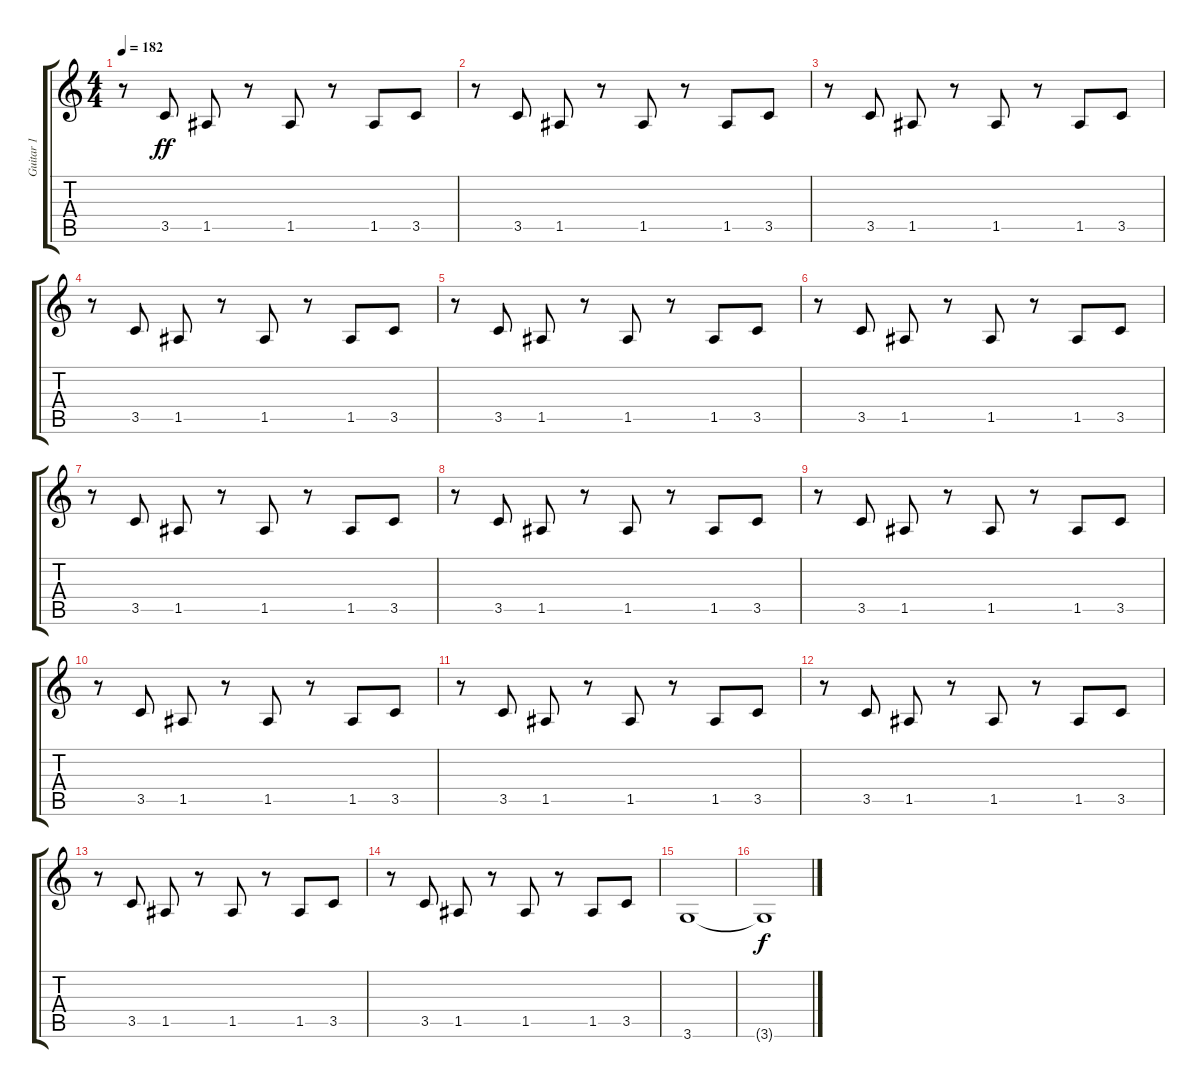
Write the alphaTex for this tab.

\track ("Guitar 1" "Guitar 1") {instrument distortionguitar}
\staff {score tabs}
\tuning (E4 B3 G3 D3 A2 E2) {hide}
\ts (4 4)
\tempo 182
\clef g2
\ks c
r.8{dy ff instrument distortionguitar} 3.5.8 1.5.8 r.8 1.5.8 r.8 1.5.8 3.5.8 |
r.8 3.5.8 1.5.8 r.8 1.5.8 r.8 1.5.8 3.5.8 |
r.8 3.5.8 1.5.8 r.8 1.5.8 r.8 1.5.8 3.5.8 |
r.8 3.5.8 1.5.8 r.8 1.5.8 r.8 1.5.8 3.5.8 |
r.8 3.5.8 1.5.8 r.8 1.5.8 r.8 1.5.8 3.5.8 |
r.8 3.5.8 1.5.8 r.8 1.5.8 r.8 1.5.8 3.5.8 |
r.8 3.5.8 1.5.8 r.8 1.5.8 r.8 1.5.8 3.5.8 |
r.8 3.5.8 1.5.8 r.8 1.5.8 r.8 1.5.8 3.5.8 |
r.8 3.5.8 1.5.8 r.8 1.5.8 r.8 1.5.8 3.5.8 |
r.8 3.5.8 1.5.8 r.8 1.5.8 r.8 1.5.8 3.5.8 |
r.8 3.5.8 1.5.8 r.8 1.5.8 r.8 1.5.8 3.5.8 |
r.8 3.5.8 1.5.8 r.8 1.5.8 r.8 1.5.8 3.5.8 |
r.8 3.5.8 1.5.8 r.8 1.5.8 r.8 1.5.8 3.5.8 |
r.8 3.5.8 1.5.8 r.8 1.5.8 r.8 1.5.8 3.5.8 |
3.6.1 |
3.6{t}.1{dy f}
